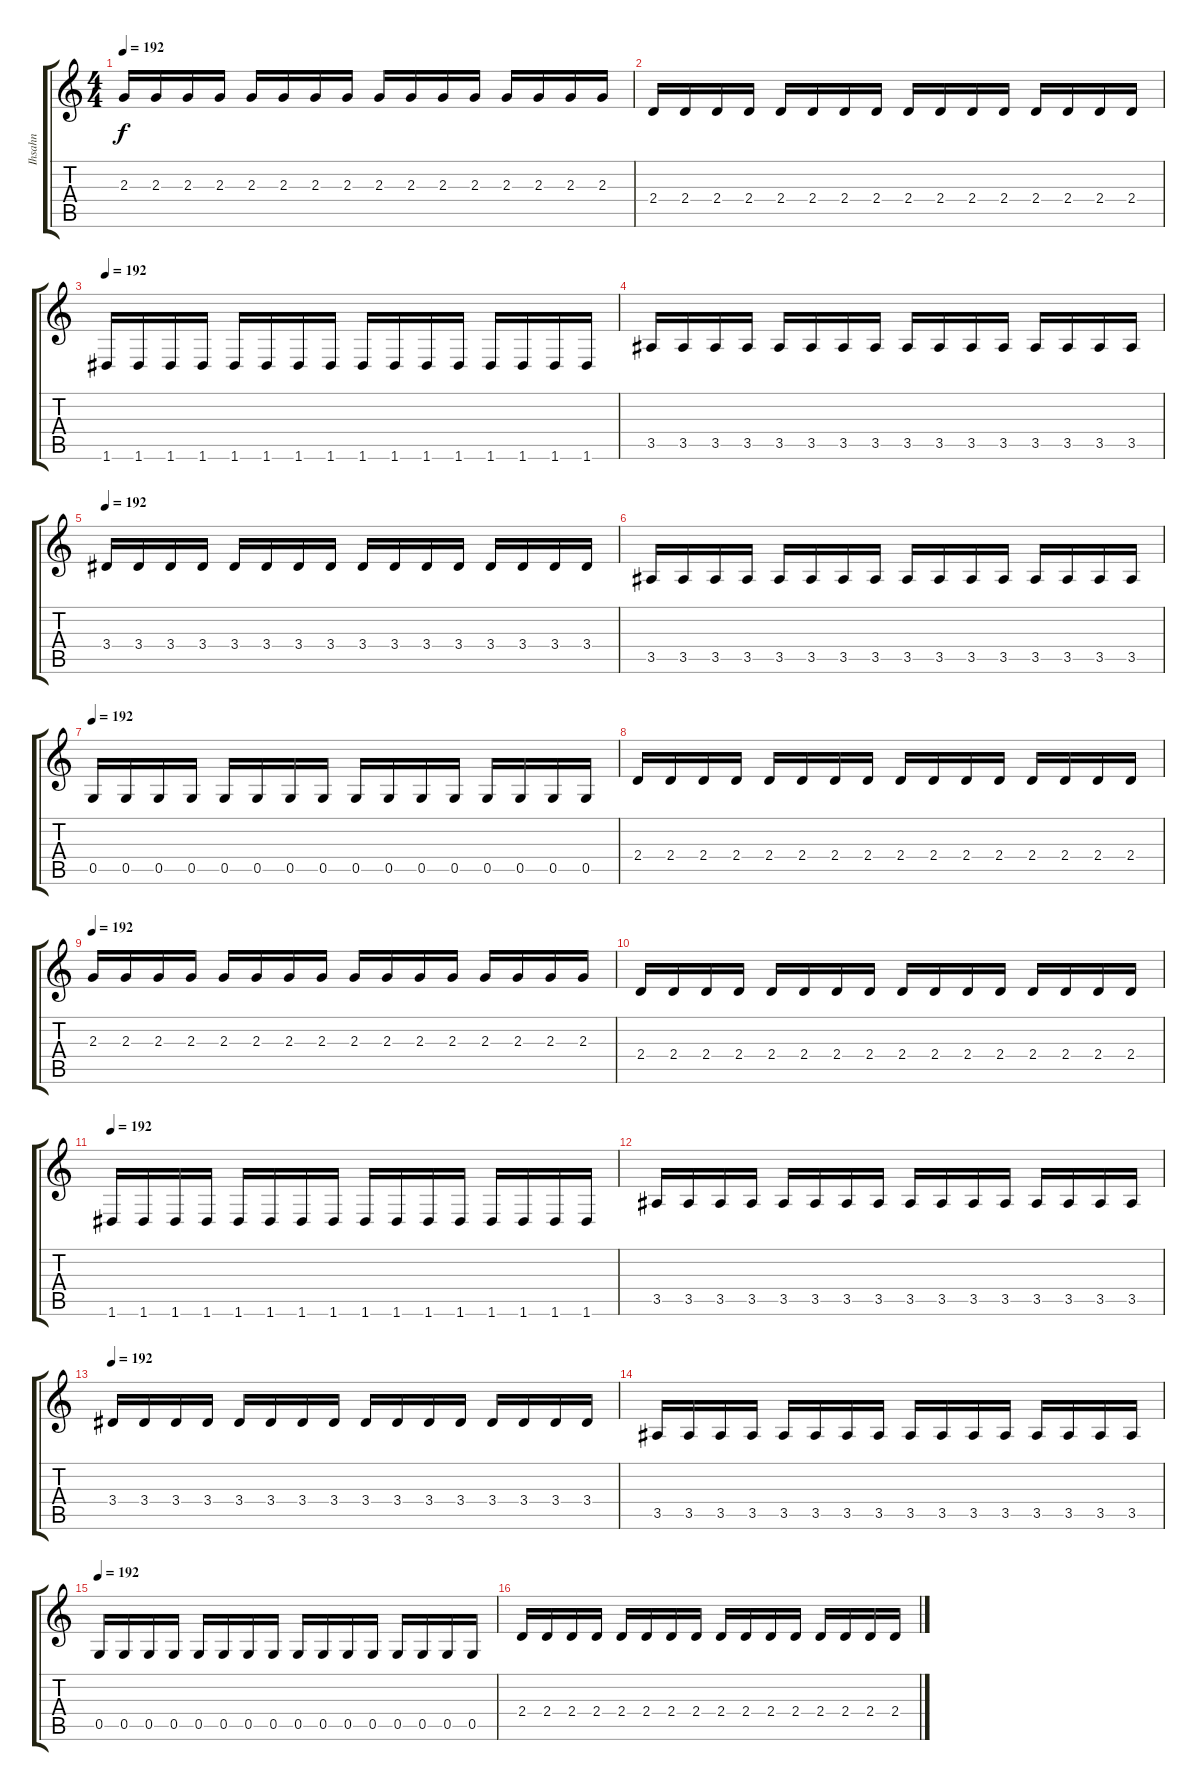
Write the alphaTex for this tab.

\track ("Ihsahn" "Ihsahn") {instrument distortionguitar}
\staff {score tabs}
\tuning (D4 A3 F3 C3 G2 D2) {hide}
\ts (4 4)
\tempo 192
\clef g2
\ks c
2.3.16{dy f} 2.3.16 2.3.16 2.3.16 2.3.16 2.3.16 2.3.16 2.3.16 2.3.16 2.3.16 2.3.16 2.3.16 2.3.16 2.3.16 2.3.16 2.3.16 |
2.4.16 2.4.16 2.4.16 2.4.16 2.4.16 2.4.16 2.4.16 2.4.16 2.4.16 2.4.16 2.4.16 2.4.16 2.4.16 2.4.16 2.4.16 2.4.16 |
\tempo 192
1.6.16 1.6.16 1.6.16 1.6.16 1.6.16 1.6.16 1.6.16 1.6.16 1.6.16 1.6.16 1.6.16 1.6.16 1.6.16 1.6.16 1.6.16 1.6.16 |
3.5.16 3.5.16 3.5.16 3.5.16 3.5.16 3.5.16 3.5.16 3.5.16 3.5.16 3.5.16 3.5.16 3.5.16 3.5.16 3.5.16 3.5.16 3.5.16 |
\tempo 192
3.4.16 3.4.16 3.4.16 3.4.16 3.4.16 3.4.16 3.4.16 3.4.16 3.4.16 3.4.16 3.4.16 3.4.16 3.4.16 3.4.16 3.4.16 3.4.16 |
3.5.16 3.5.16 3.5.16 3.5.16 3.5.16 3.5.16 3.5.16 3.5.16 3.5.16 3.5.16 3.5.16 3.5.16 3.5.16 3.5.16 3.5.16 3.5.16 |
\tempo 192
0.5.16 0.5.16 0.5.16 0.5.16 0.5.16 0.5.16 0.5.16 0.5.16 0.5.16 0.5.16 0.5.16 0.5.16 0.5.16 0.5.16 0.5.16 0.5.16 |
2.4.16 2.4.16 2.4.16 2.4.16 2.4.16 2.4.16 2.4.16 2.4.16 2.4.16 2.4.16 2.4.16 2.4.16 2.4.16 2.4.16 2.4.16 2.4.16 |
\tempo 192
2.3.16 2.3.16 2.3.16 2.3.16 2.3.16 2.3.16 2.3.16 2.3.16 2.3.16 2.3.16 2.3.16 2.3.16 2.3.16 2.3.16 2.3.16 2.3.16 |
2.4.16 2.4.16 2.4.16 2.4.16 2.4.16 2.4.16 2.4.16 2.4.16 2.4.16 2.4.16 2.4.16 2.4.16 2.4.16 2.4.16 2.4.16 2.4.16 |
\tempo 192
1.6.16 1.6.16 1.6.16 1.6.16 1.6.16 1.6.16 1.6.16 1.6.16 1.6.16 1.6.16 1.6.16 1.6.16 1.6.16 1.6.16 1.6.16 1.6.16 |
3.5.16 3.5.16 3.5.16 3.5.16 3.5.16 3.5.16 3.5.16 3.5.16 3.5.16 3.5.16 3.5.16 3.5.16 3.5.16 3.5.16 3.5.16 3.5.16 |
\tempo 192
3.4.16 3.4.16 3.4.16 3.4.16 3.4.16 3.4.16 3.4.16 3.4.16 3.4.16 3.4.16 3.4.16 3.4.16 3.4.16 3.4.16 3.4.16 3.4.16 |
3.5.16 3.5.16 3.5.16 3.5.16 3.5.16 3.5.16 3.5.16 3.5.16 3.5.16 3.5.16 3.5.16 3.5.16 3.5.16 3.5.16 3.5.16 3.5.16 |
\tempo 192
0.5.16 0.5.16 0.5.16 0.5.16 0.5.16 0.5.16 0.5.16 0.5.16 0.5.16 0.5.16 0.5.16 0.5.16 0.5.16 0.5.16 0.5.16 0.5.16 |
2.4.16 2.4.16 2.4.16 2.4.16 2.4.16 2.4.16 2.4.16 2.4.16 2.4.16 2.4.16 2.4.16 2.4.16 2.4.16 2.4.16 2.4.16 2.4.16
